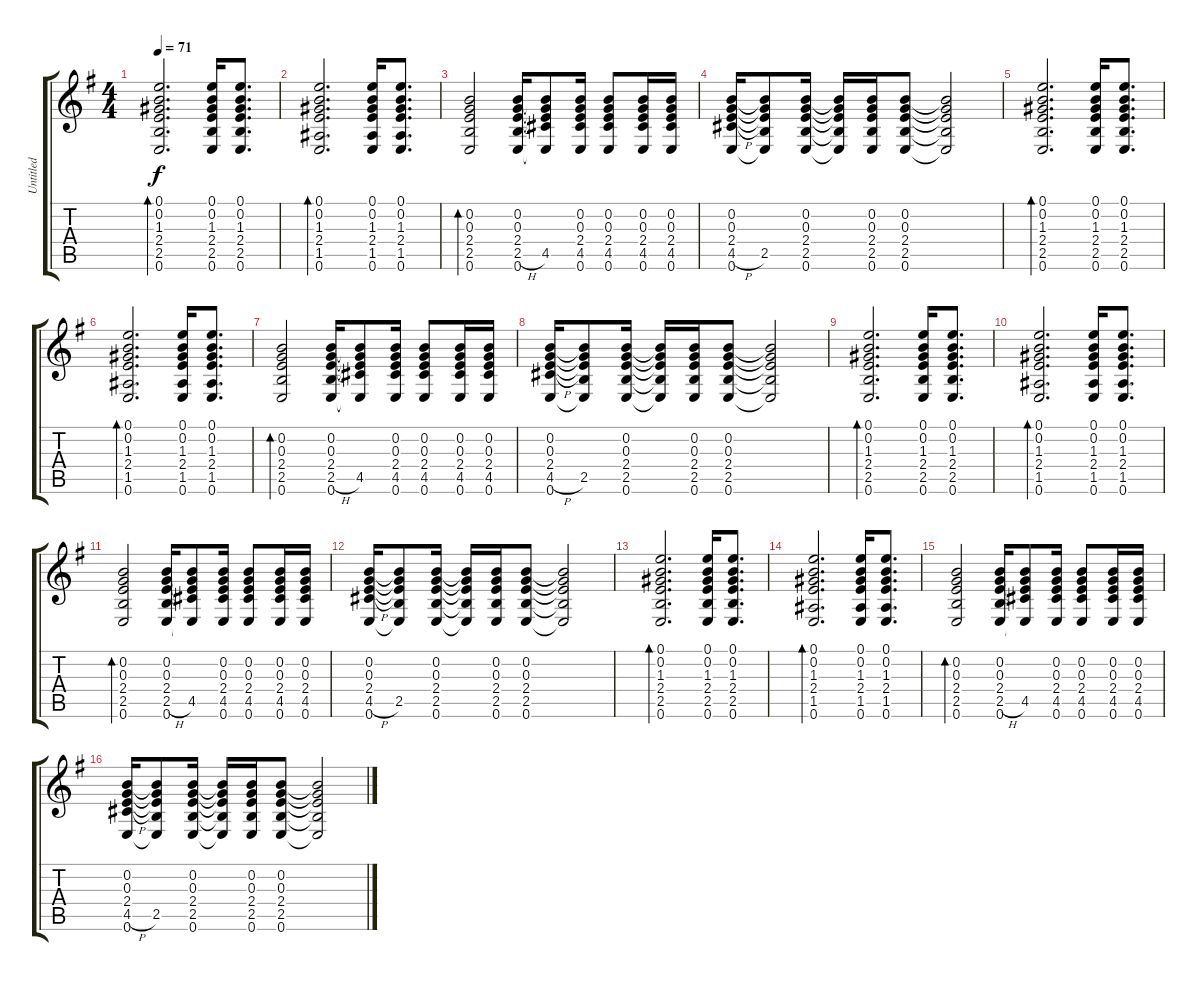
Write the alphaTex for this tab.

\track ("Untitled" "Untitled") {instrument electricguitarclean}
\staff {score tabs}
\tuning (E4 B3 G3 D3 A2 E2) {hide}
\ts (4 4)
\tempo 71
\clef g2
\ks g
(0.1 0.2 1.3 2.4 2.5 0.6).2{d bd 30 dy f instrument electricguitarclean} (0.1 0.2 1.3 2.4 2.5 0.6).16 (0.1 0.2 1.3 2.4 2.5 0.6).8{d} |
(0.1 0.2 1.3 2.4 1.5 0.6).2{d bd 30} (0.1 0.2 1.3 2.4 1.5 0.6).16 (0.1 0.2 1.3 2.4 1.5 0.6).8{d} |
(0.2 0.3 2.4 2.5 0.6).2{bd 30} (0.2 0.3 2.4 2.5{h} 0.6).16 (0.2{t} 0.3{t} 2.4{t} 4.5 0.6{t}).8 (0.2 0.3 2.4 4.5 0.6).16 (0.2 0.3 2.4 4.5 0.6).8 (0.2 0.3 2.4 4.5 0.6).16 (0.2 0.3 2.4 4.5 0.6).16 |
(0.2 0.3 2.4 4.5{h} 0.6).16 (0.2{t} 0.3{t} 2.4{t} 2.5 0.6{t}).8 (0.2 0.3 2.4 2.5 0.6).16 (0.2{t} 0.3{t} 2.4{t} 2.5{t} 0.6{t}).16 (0.2 0.3 2.4 2.5 0.6).16 (0.2 0.3 2.4 2.5 0.6).8 (0.2{t} 0.3{t} 2.4{t} 2.5{t} 0.6{t}).2 |
(0.1 0.2 1.3 2.4 2.5 0.6).2{d bd 30} (0.1 0.2 1.3 2.4 2.5 0.6).16 (0.1 0.2 1.3 2.4 2.5 0.6).8{d} |
(0.1 0.2 1.3 2.4 1.5 0.6).2{d bd 30} (0.1 0.2 1.3 2.4 1.5 0.6).16 (0.1 0.2 1.3 2.4 1.5 0.6).8{d} |
(0.2 0.3 2.4 2.5 0.6).2{bd 30} (0.2 0.3 2.4 2.5{h} 0.6).16 (0.2{t} 0.3{t} 2.4{t} 4.5 0.6{t}).8 (0.2 0.3 2.4 4.5 0.6).16 (0.2 0.3 2.4 4.5 0.6).8 (0.2 0.3 2.4 4.5 0.6).16 (0.2 0.3 2.4 4.5 0.6).16 |
(0.2 0.3 2.4 4.5{h} 0.6).16 (0.2{t} 0.3{t} 2.4{t} 2.5 0.6{t}).8 (0.2 0.3 2.4 2.5 0.6).16 (0.2{t} 0.3{t} 2.4{t} 2.5{t} 0.6{t}).16 (0.2 0.3 2.4 2.5 0.6).16 (0.2 0.3 2.4 2.5 0.6).8 (0.2{t} 0.3{t} 2.4{t} 2.5{t} 0.6{t}).2 |
(0.1 0.2 1.3 2.4 2.5 0.6).2{d bd 30} (0.1 0.2 1.3 2.4 2.5 0.6).16 (0.1 0.2 1.3 2.4 2.5 0.6).8{d} |
(0.1 0.2 1.3 2.4 1.5 0.6).2{d bd 30} (0.1 0.2 1.3 2.4 1.5 0.6).16 (0.1 0.2 1.3 2.4 1.5 0.6).8{d} |
(0.2 0.3 2.4 2.5 0.6).2{bd 30} (0.2 0.3 2.4 2.5{h} 0.6).16 (0.2{t} 0.3{t} 2.4{t} 4.5 0.6{t}).8 (0.2 0.3 2.4 4.5 0.6).16 (0.2 0.3 2.4 4.5 0.6).8 (0.2 0.3 2.4 4.5 0.6).16 (0.2 0.3 2.4 4.5 0.6).16 |
(0.2 0.3 2.4 4.5{h} 0.6).16 (0.2{t} 0.3{t} 2.4{t} 2.5 0.6{t}).8 (0.2 0.3 2.4 2.5 0.6).16 (0.2{t} 0.3{t} 2.4{t} 2.5{t} 0.6{t}).16 (0.2 0.3 2.4 2.5 0.6).16 (0.2 0.3 2.4 2.5 0.6).8 (0.2{t} 0.3{t} 2.4{t} 2.5{t} 0.6{t}).2 |
(0.1 0.2 1.3 2.4 2.5 0.6).2{d bd 30} (0.1 0.2 1.3 2.4 2.5 0.6).16 (0.1 0.2 1.3 2.4 2.5 0.6).8{d} |
(0.1 0.2 1.3 2.4 1.5 0.6).2{d bd 30} (0.1 0.2 1.3 2.4 1.5 0.6).16 (0.1 0.2 1.3 2.4 1.5 0.6).8{d} |
(0.2 0.3 2.4 2.5 0.6).2{bd 30} (0.2 0.3 2.4 2.5{h} 0.6).16 (0.2{t} 0.3{t} 2.4{t} 4.5 0.6{t}).8 (0.2 0.3 2.4 4.5 0.6).16 (0.2 0.3 2.4 4.5 0.6).8 (0.2 0.3 2.4 4.5 0.6).16 (0.2 0.3 2.4 4.5 0.6).16 |
(0.2 0.3 2.4 4.5{h} 0.6).16 (0.2{t} 0.3{t} 2.4{t} 2.5 0.6{t}).8 (0.2 0.3 2.4 2.5 0.6).16 (0.2{t} 0.3{t} 2.4{t} 2.5{t} 0.6{t}).16 (0.2 0.3 2.4 2.5 0.6).16 (0.2 0.3 2.4 2.5 0.6).8 (0.2{t} 0.3{t} 2.4{t} 2.5{t} 0.6{t}).2
